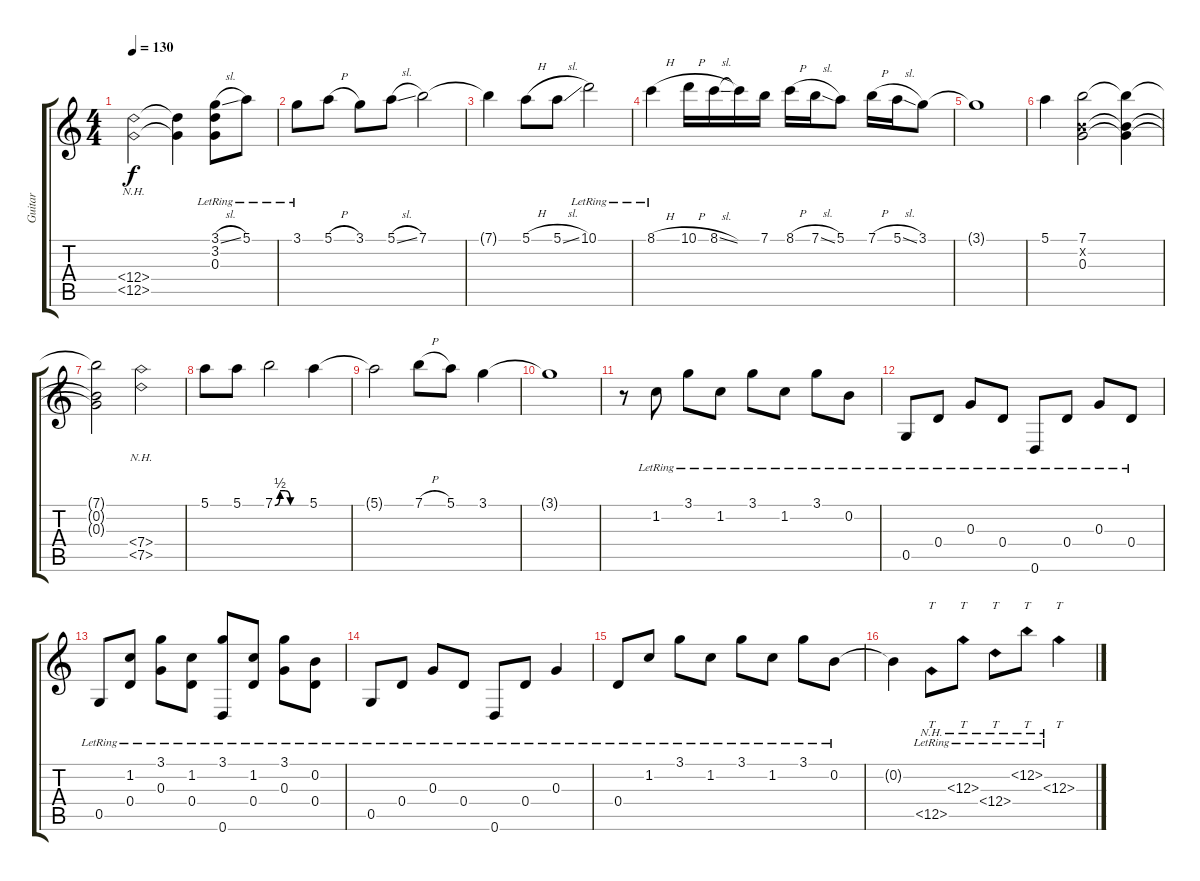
\track ("Guitar" "Guitar") {instrument acousticguitarsteel}
\staff {score tabs}
\tuning (E4 B3 G3 D3 G2 D2) {hide}
\ts (4 4)
\tempo 130
\clef g2
\ks c
(12.4{nh} 12.5{nh}).2{dy f instrument acousticguitarsteel} (12.4{t} 12.5{t}).4 (3.1{sl lr} 3.2{lr} 0.3{lr}).8 5.1{lr}.8 |
3.1{lr}.8 5.1{h}.8 3.1.8 5.1{sl}.8 7.1.2 |
7.1{t}.4 5.1{h}.8 5.1{sl}.8 10.1{lr}.2 |
8.1{h lr}.4 10.1{h}.16 8.1{sl}.16 8.1{t}.16 7.1.16 8.1{h}.16 7.1{sl}.16 5.1.8 7.1{h}.16 5.1{sl}.16 3.1.8 |
3.1{t}.1 |
5.1.4 (7.1 0.2{x} 0.3).2 (7.1{t} 0.2{t} 0.3{t}).4 |
(7.1{t} 0.2{t} 0.3{t}).2 (7.4{nh} 7.5{nh}).2 |
5.1.8 5.1.8 7.1{be (custom 0 0 10 2 20 2 30 0 60 0)}.2 5.1.4 |
5.1{t}.2 7.1{h}.8 5.1.8 3.1.4 |
3.1{t}.1 |
r.8 1.2{lr}.8 3.1{lr}.8 1.2{lr}.8 3.1{lr}.8 1.2{lr}.8 3.1{lr}.8 0.2{lr}.8 |
0.5{lr}.8 0.4{lr}.8 0.3{lr}.8 0.4{lr}.8 0.6{lr}.8 0.4{lr}.8 0.3{lr}.8 0.4{lr}.8 |
0.5{lr}.8 (1.2{lr} 0.4{lr}).8 (3.1{lr} 0.3{lr}).8 (1.2{lr} 0.4{lr}).8 (3.1{lr} 0.6{lr}).8 (1.2{lr} 0.4{lr}).8 (3.1{lr} 0.3{lr}).8 (0.2{lr} 0.4{lr}).8 |
0.5{lr}.8 0.4{lr}.8 0.3{lr}.8 0.4{lr}.8 0.6{lr}.8 0.4{lr}.8 0.3{lr}.4 |
0.4{lr}.8 1.2{lr}.8 3.1{lr}.8 1.2{lr}.8 3.1{lr}.8 1.2{lr}.8 3.1{lr}.8 0.2{lr}.8 |
0.2{t}.4 12.5{nh lr}.8{tt} 0.3{nh lr}.8{tt} 12.4{nh lr}.8{tt} 0.2{nh lr}.8{tt} 12.3{nh lr}.4{tt}
